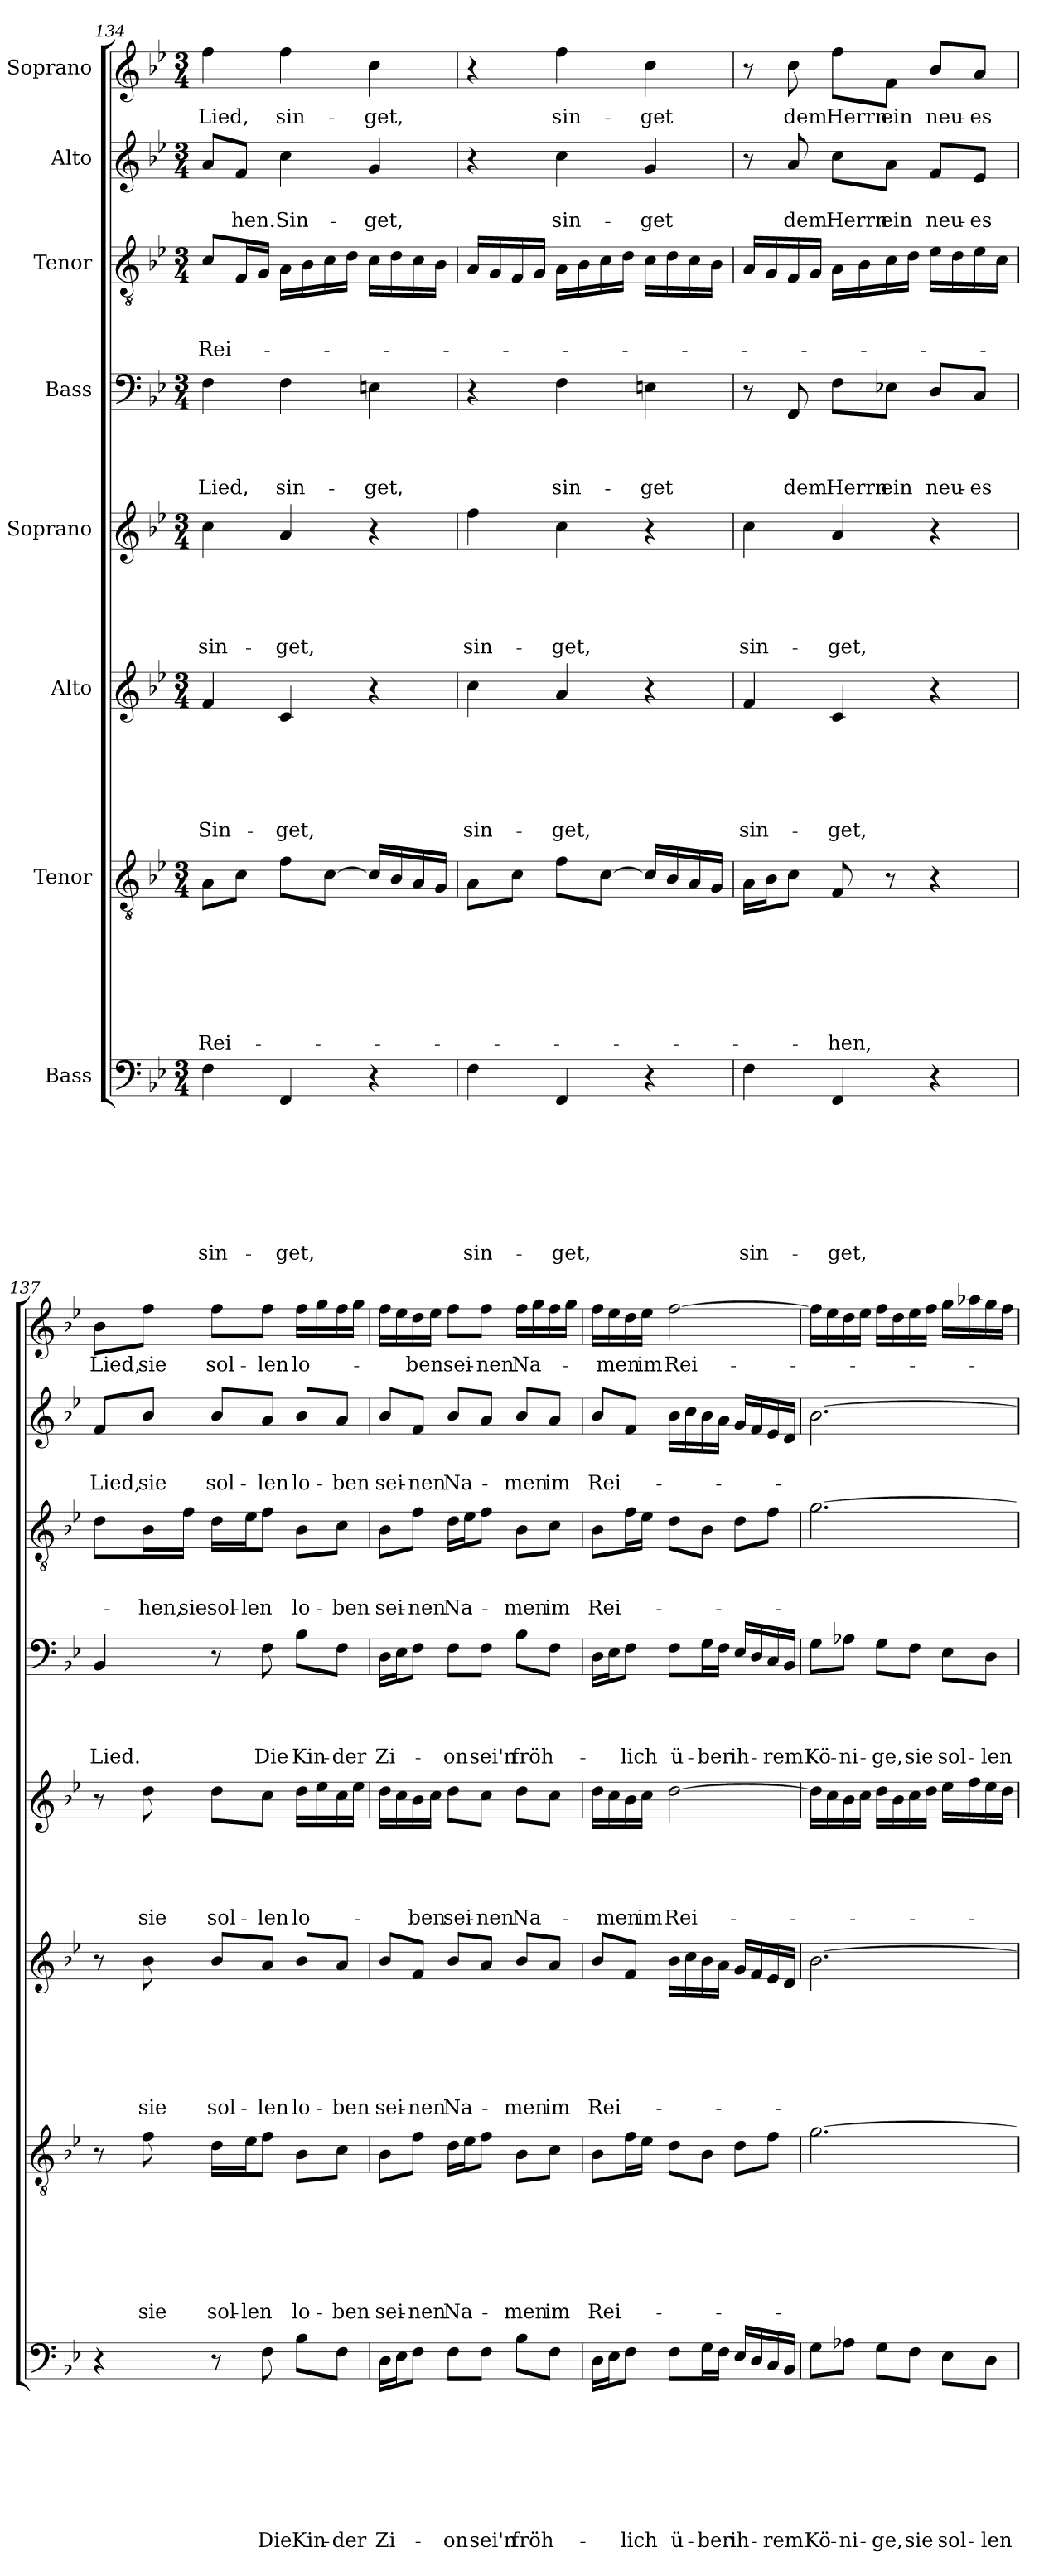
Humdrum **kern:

**kern	**text	**text	**text	**text	**text	**text	**text	**text	**kern	**text	**text	**text	**text	**text	**text	**text	**kern	**text	**text	**text	**text	**text	**text	**kern	**text	**text	**text	**text	**text	**kern	**text	**text	**text	**text	**kern	**text	**text	**text	**kern	**text	**text	**kern	**text
*part8	*part8	*part8	*part8	*part8	*part8	*part8	*part8	*part8	*part7	*part7	*part7	*part7	*part7	*part7	*part7	*part7	*part6	*part6	*part6	*part6	*part6	*part6	*part6	*part5	*part5	*part5	*part5	*part5	*part5	*part4	*part4	*part4	*part4	*part4	*part3	*part3	*part3	*part3	*part2	*part2	*part2	*part1	*part1
*staff8	*staff8	*staff8	*staff8	*staff8	*staff8	*staff8	*staff8	*staff8	*staff7	*staff7	*staff7	*staff7	*staff7	*staff7	*staff7	*staff7	*staff6	*staff6	*staff6	*staff6	*staff6	*staff6	*staff6	*staff5	*staff5	*staff5	*staff5	*staff5	*staff5	*staff4	*staff4	*staff4	*staff4	*staff4	*staff3	*staff3	*staff3	*staff3	*staff2	*staff2	*staff2	*staff1	*staff1
*I"Bass	*	*	*	*	*	*	*	*	*I"Tenor	*	*	*	*	*	*	*	*I"Alto	*	*	*	*	*	*	*I"Soprano	*	*	*	*	*	*I"Bass	*	*	*	*	*I"Tenor	*	*	*	*I"Alto	*	*	*I"Soprano	*
*clefF4	*	*	*	*	*	*	*	*	*clefGv2	*	*	*	*	*	*	*	*clefG2	*	*	*	*	*	*	*clefG2	*	*	*	*	*	*clefF4	*	*	*	*	*clefGv2	*	*	*	*clefG2	*	*	*clefG2	*
*k[b-e-]	*	*	*	*	*	*	*	*	*k[b-e-]	*	*	*	*	*	*	*	*k[b-e-]	*	*	*	*	*	*	*k[b-e-]	*	*	*	*	*	*k[b-e-]	*	*	*	*	*k[b-e-]	*	*	*	*k[b-e-]	*	*	*k[b-e-]	*
*B-:	*	*	*	*	*	*	*	*	*B-:	*	*	*	*	*	*	*	*B-:	*	*	*	*	*	*	*B-:	*	*	*	*	*	*B-:	*	*	*	*	*B-:	*	*	*	*B-:	*	*	*B-:	*
*M3/4	*	*	*	*	*	*	*	*	*M3/4	*	*	*	*	*	*	*	*M3/4	*	*	*	*	*	*	*M3/4	*	*	*	*	*	*M3/4	*	*	*	*	*M3/4	*	*	*	*M3/4	*	*	*M3/4	*
=134	=134	=134	=134	=134	=134	=134	=134	=134	=134	=134	=134	=134	=134	=134	=134	=134	=134	=134	=134	=134	=134	=134	=134	=134	=134	=134	=134	=134	=134	=134	=134	=134	=134	=134	=134	=134	=134	=134	=134	=134	=134	=134	=134
!	!	!	!	!	!	!	!	!LO:LY:b	!	!	!	!	!	!	!	!LO:LY:b	!	!	!	!	!	!	!LO:LY:b	!	!	!	!	!	!LO:LY:b	!	!	!	!	!LO:LY:b	!	!	!	!LO:LY:b	!	!	!	!	!LO:LY:b
4F\	.	.	.	.	.	.	.	sin-	8A\L	.	.	.	.	.	.	Rei-	4f/	.	.	.	.	.	Sin-	4cc\	.	.	.	.	sin-	4F\	.	.	.	Lied,	8c/L	.	.	Rei-	8a/L	.	.	4ff\	Lied,
!	!	!	!	!	!	!	!	!	!	!	!	!	!	!	!	!	!	!	!	!	!	!	!	!	!	!	!	!	!	!	!	!	!	!	!	!	!	!	!	!	!LO:LY:b	!	!
.	.	.	.	.	.	.	.	.	8c\J	.	.	.	.	.	.	.	.	.	.	.	.	.	.	.	.	.	.	.	.	.	.	.	.	.	16F/L	.	.	.	8f/J	.	-hen.	.	.
.	.	.	.	.	.	.	.	.	.	.	.	.	.	.	.	.	.	.	.	.	.	.	.	.	.	.	.	.	.	.	.	.	.	.	16G/JJ	.	.	.	.	.	.	.	.
!	!	!	!	!	!	!	!	!LO:LY:b	!	!	!	!	!	!	!	!	!	!	!	!	!	!	!LO:LY:b	!	!	!	!	!	!LO:LY:b	!	!	!	!	!LO:LY:b	!	!	!	!	!	!	!LO:LY:b	!	!LO:LY:b
4FF/	.	.	.	.	.	.	.	-get,	8f\L	.	.	.	.	.	.	.	4c/	.	.	.	.	.	-get,	4a/	.	.	.	.	-get,	4F\	.	.	.	sin-	16A\LL	.	.	.	4cc\	.	Sin-	4ff\	sin-
.	.	.	.	.	.	.	.	.	.	.	.	.	.	.	.	.	.	.	.	.	.	.	.	.	.	.	.	.	.	.	.	.	.	.	16B-\	.	.	.	.	.	.	.	.
.	.	.	.	.	.	.	.	.	[>8c\J	.	.	.	.	.	.	.	.	.	.	.	.	.	.	.	.	.	.	.	.	.	.	.	.	.	16c\	.	.	.	.	.	.	.	.
.	.	.	.	.	.	.	.	.	.	.	.	.	.	.	.	.	.	.	.	.	.	.	.	.	.	.	.	.	.	.	.	.	.	.	16d\JJ	.	.	.	.	.	.	.	.
!	!	!	!	!	!	!	!	!	!	!	!	!	!	!	!	!	!	!	!	!	!	!	!	!	!	!	!	!	!	!	!	!	!	!LO:LY:b	!	!	!	!	!	!	!LO:LY:b	!	!LO:LY:b
4r	.	.	.	.	.	.	.	.	16c/LL]	.	.	.	.	.	.	.	4r	.	.	.	.	.	.	4r	.	.	.	.	.	4En\	.	.	.	-get,	16c\LL	.	.	.	4g/	.	-get,	4cc\	-get,
.	.	.	.	.	.	.	.	.	16B-/	.	.	.	.	.	.	.	.	.	.	.	.	.	.	.	.	.	.	.	.	.	.	.	.	.	16d\	.	.	.	.	.	.	.	.
.	.	.	.	.	.	.	.	.	16A/	.	.	.	.	.	.	.	.	.	.	.	.	.	.	.	.	.	.	.	.	.	.	.	.	.	16c\	.	.	.	.	.	.	.	.
.	.	.	.	.	.	.	.	.	16G/JJ	.	.	.	.	.	.	.	.	.	.	.	.	.	.	.	.	.	.	.	.	.	.	.	.	.	16B-\JJ	.	.	.	.	.	.	.	.
=135	=135	=135	=135	=135	=135	=135	=135	=135	=135	=135	=135	=135	=135	=135	=135	=135	=135	=135	=135	=135	=135	=135	=135	=135	=135	=135	=135	=135	=135	=135	=135	=135	=135	=135	=135	=135	=135	=135	=135	=135	=135	=135	=135
!	!	!	!	!	!	!	!	!LO:LY:b	!	!	!	!	!	!	!	!	!	!	!	!	!	!	!LO:LY:b	!	!	!	!	!	!LO:LY:b	!	!	!	!	!	!	!	!	!	!	!	!	!	!
4F\	.	.	.	.	.	.	.	sin-	8A\L	.	.	.	.	.	.	.	4cc\	.	.	.	.	.	sin-	4ff\	.	.	.	.	sin-	4r	.	.	.	.	16A/LL	.	.	.	4r	.	.	4r	.
.	.	.	.	.	.	.	.	.	.	.	.	.	.	.	.	.	.	.	.	.	.	.	.	.	.	.	.	.	.	.	.	.	.	.	16G/	.	.	.	.	.	.	.	.
.	.	.	.	.	.	.	.	.	8c\J	.	.	.	.	.	.	.	.	.	.	.	.	.	.	.	.	.	.	.	.	.	.	.	.	.	16F/	.	.	.	.	.	.	.	.
.	.	.	.	.	.	.	.	.	.	.	.	.	.	.	.	.	.	.	.	.	.	.	.	.	.	.	.	.	.	.	.	.	.	.	16G/JJ	.	.	.	.	.	.	.	.
!	!	!	!	!	!	!	!	!LO:LY:b	!	!	!	!	!	!	!	!	!	!	!	!	!	!	!LO:LY:b	!	!	!	!	!	!LO:LY:b	!	!	!	!	!LO:LY:b	!	!	!	!	!	!	!LO:LY:b	!	!LO:LY:b
4FF/	.	.	.	.	.	.	.	-get,	8f\L	.	.	.	.	.	.	.	4a/	.	.	.	.	.	-get,	4cc\	.	.	.	.	-get,	4F\	.	.	.	sin-	16A\LL	.	.	.	4cc\	.	sin-	4ff\	sin-
.	.	.	.	.	.	.	.	.	.	.	.	.	.	.	.	.	.	.	.	.	.	.	.	.	.	.	.	.	.	.	.	.	.	.	16B-\	.	.	.	.	.	.	.	.
.	.	.	.	.	.	.	.	.	[>8c\J	.	.	.	.	.	.	.	.	.	.	.	.	.	.	.	.	.	.	.	.	.	.	.	.	.	16c\	.	.	.	.	.	.	.	.
.	.	.	.	.	.	.	.	.	.	.	.	.	.	.	.	.	.	.	.	.	.	.	.	.	.	.	.	.	.	.	.	.	.	.	16d\JJ	.	.	.	.	.	.	.	.
!	!	!	!	!	!	!	!	!	!	!	!	!	!	!	!	!	!	!	!	!	!	!	!	!	!	!	!	!	!	!	!	!	!	!LO:LY:b	!	!	!	!	!	!	!LO:LY:b	!	!LO:LY:b
4r	.	.	.	.	.	.	.	.	16c/LL]	.	.	.	.	.	.	.	4r	.	.	.	.	.	.	4r	.	.	.	.	.	4En\	.	.	.	-get	16c\LL	.	.	.	4g/	.	-get	4cc\	-get
.	.	.	.	.	.	.	.	.	16B-/	.	.	.	.	.	.	.	.	.	.	.	.	.	.	.	.	.	.	.	.	.	.	.	.	.	16d\	.	.	.	.	.	.	.	.
.	.	.	.	.	.	.	.	.	16A/	.	.	.	.	.	.	.	.	.	.	.	.	.	.	.	.	.	.	.	.	.	.	.	.	.	16c\	.	.	.	.	.	.	.	.
.	.	.	.	.	.	.	.	.	16G/JJ	.	.	.	.	.	.	.	.	.	.	.	.	.	.	.	.	.	.	.	.	.	.	.	.	.	16B-\JJ	.	.	.	.	.	.	.	.
!!LO:PB:g=z
=136	=136	=136	=136	=136	=136	=136	=136	=136	=136	=136	=136	=136	=136	=136	=136	=136	=136	=136	=136	=136	=136	=136	=136	=136	=136	=136	=136	=136	=136	=136	=136	=136	=136	=136	=136	=136	=136	=136	=136	=136	=136	=136	=136
!	!	!	!	!	!	!	!	!LO:LY:b	!	!	!	!	!	!	!	!	!	!	!	!	!	!	!LO:LY:b	!	!	!	!	!	!LO:LY:b	!	!	!	!	!	!	!	!	!	!	!	!	!	!
4F\	.	.	.	.	.	.	.	sin-	16A\LL	.	.	.	.	.	.	.	4f/	.	.	.	.	.	sin-	4cc\	.	.	.	.	sin-	8r	.	.	.	.	16A/LL	.	.	.	8r	.	.	8r	.
.	.	.	.	.	.	.	.	.	16B-\J	.	.	.	.	.	.	.	.	.	.	.	.	.	.	.	.	.	.	.	.	.	.	.	.	.	16G/	.	.	.	.	.	.	.	.
!	!	!	!	!	!	!	!	!	!	!	!	!	!	!	!	!	!	!	!	!	!	!	!	!	!	!	!	!	!	!	!	!	!	!LO:LY:b	!	!	!	!	!	!	!LO:LY:b	!	!LO:LY:b
.	.	.	.	.	.	.	.	.	8c\J	.	.	.	.	.	.	.	.	.	.	.	.	.	.	.	.	.	.	.	.	8FF/	.	.	.	dem	16F/	.	.	.	8a/	.	dem	8cc\	dem
.	.	.	.	.	.	.	.	.	.	.	.	.	.	.	.	.	.	.	.	.	.	.	.	.	.	.	.	.	.	.	.	.	.	.	16G/JJ	.	.	.	.	.	.	.	.
!	!	!	!	!	!	!	!	!LO:LY:b	!	!	!	!	!	!	!	!LO:LY:b	!	!	!	!	!	!	!LO:LY:b	!	!	!	!	!	!LO:LY:b	!	!	!	!	!LO:LY:b	!	!	!	!	!	!	!LO:LY:b	!	!LO:LY:b
4FF/	.	.	.	.	.	.	.	-get,	8F/	.	.	.	.	.	.	-hen,	4c/	.	.	.	.	.	-get,	4a/	.	.	.	.	-get,	8F\L	.	.	.	Herrn	16A\LL	.	.	.	8cc\L	.	Herrn	8ff\L	Herrn
.	.	.	.	.	.	.	.	.	.	.	.	.	.	.	.	.	.	.	.	.	.	.	.	.	.	.	.	.	.	.	.	.	.	.	16B-\	.	.	.	.	.	.	.	.
!	!	!	!	!	!	!	!	!	!	!	!	!	!	!	!	!	!	!	!	!	!	!	!	!	!	!	!	!	!	!	!	!	!	!LO:LY:b	!	!	!	!	!	!	!LO:LY:b	!	!LO:LY:b
.	.	.	.	.	.	.	.	.	8r	.	.	.	.	.	.	.	.	.	.	.	.	.	.	.	.	.	.	.	.	8E-X\J	.	.	.	ein	16c\	.	.	.	8a\J	.	ein	8f\J	ein
.	.	.	.	.	.	.	.	.	.	.	.	.	.	.	.	.	.	.	.	.	.	.	.	.	.	.	.	.	.	.	.	.	.	.	16d\JJ	.	.	.	.	.	.	.	.
!	!	!	!	!	!	!	!	!	!	!	!	!	!	!	!	!	!	!	!	!	!	!	!	!	!	!	!	!	!	!	!	!	!	!LO:LY:b	!	!	!	!	!	!	!LO:LY:b	!	!LO:LY:b
4r	.	.	.	.	.	.	.	.	4r	.	.	.	.	.	.	.	4r	.	.	.	.	.	.	4r	.	.	.	.	.	8D/L	.	.	.	neu-	16e-\LL	.	.	.	8f/L	.	neu-	8b-/L	neu-
.	.	.	.	.	.	.	.	.	.	.	.	.	.	.	.	.	.	.	.	.	.	.	.	.	.	.	.	.	.	.	.	.	.	.	16d\	.	.	.	.	.	.	.	.
!	!	!	!	!	!	!	!	!	!	!	!	!	!	!	!	!	!	!	!	!	!	!	!	!	!	!	!	!	!	!	!	!	!	!LO:LY:b	!	!	!	!	!	!	!LO:LY:b	!	!LO:LY:b
.	.	.	.	.	.	.	.	.	.	.	.	.	.	.	.	.	.	.	.	.	.	.	.	.	.	.	.	.	.	8C/J	.	.	.	-es	16e-\	.	.	.	8e-/J	.	-es	8a/J	-es
.	.	.	.	.	.	.	.	.	.	.	.	.	.	.	.	.	.	.	.	.	.	.	.	.	.	.	.	.	.	.	.	.	.	.	16c\JJ	.	.	.	.	.	.	.	.
=137	=137	=137	=137	=137	=137	=137	=137	=137	=137	=137	=137	=137	=137	=137	=137	=137	=137	=137	=137	=137	=137	=137	=137	=137	=137	=137	=137	=137	=137	=137	=137	=137	=137	=137	=137	=137	=137	=137	=137	=137	=137	=137	=137
!	!	!	!	!	!	!	!	!	!	!	!	!	!	!	!	!	!	!	!	!	!	!	!	!	!	!	!	!	!	!	!	!	!	!LO:LY:b	!	!	!	!	!	!	!LO:LY:b	!	!LO:LY:b
4r	.	.	.	.	.	.	.	.	8r	.	.	.	.	.	.	.	8r	.	.	.	.	.	.	8r	.	.	.	.	.	4BB-/	.	.	.	Lied.	8d\L	.	.	.	8f/L	.	Lied,	8b-\L	Lied,
!	!	!	!	!	!	!	!	!	!	!	!	!	!	!	!	!LO:LY:b	!	!	!	!	!	!	!LO:LY:b	!	!	!	!	!	!LO:LY:b	!	!	!	!	!	!	!	!	!LO:LY:b	!	!	!LO:LY:b	!	!LO:LY:b
.	.	.	.	.	.	.	.	.	8f\	.	.	.	.	.	.	sie	8b-\	.	.	.	.	.	sie	8dd\	.	.	.	.	sie	.	.	.	.	.	16B-\L	.	.	-hen,	8b-/J	.	sie	8ff\J	sie
!	!	!	!	!	!	!	!	!	!	!	!	!	!	!	!	!	!	!	!	!	!	!	!	!	!	!	!	!	!	!	!	!	!	!	!	!	!	!LO:LY:b	!	!	!	!	!
.	.	.	.	.	.	.	.	.	.	.	.	.	.	.	.	.	.	.	.	.	.	.	.	.	.	.	.	.	.	.	.	.	.	.	16f\JJ	.	.	sie	.	.	.	.	.
!	!	!	!	!	!	!	!	!	!	!	!	!	!	!	!	!LO:LY:b	!	!	!	!	!	!	!LO:LY:b	!	!	!	!	!	!LO:LY:b	!	!	!	!	!	!	!	!	!LO:LY:b	!	!	!LO:LY:b	!	!LO:LY:b
8r	.	.	.	.	.	.	.	.	16d\LL	.	.	.	.	.	.	sol-	8b-/L	.	.	.	.	.	sol-	8dd\L	.	.	.	.	sol-	8r	.	.	.	.	16d\LL	.	.	sol-	8b-/L	.	sol-	8ff\L	sol-
!	!	!	!	!	!	!	!	!	!	!	!	!	!	!	!	!LO:LY:b	!	!	!	!	!	!	!	!	!	!	!	!	!	!	!	!	!	!	!	!	!	!LO:LY:b	!	!	!	!	!
.	.	.	.	.	.	.	.	.	16e-\J	.	.	.	.	.	.	-len	.	.	.	.	.	.	.	.	.	.	.	.	.	.	.	.	.	.	16e-\J	.	.	-len	.	.	.	.	.
!	!	!	!	!	!	!	!	!LO:LY:b	!	!	!	!	!	!	!	!	!	!	!	!	!	!	!LO:LY:b	!	!	!	!	!	!LO:LY:b	!	!	!	!	!LO:LY:b	!	!	!	!	!	!	!LO:LY:b	!	!LO:LY:b
8F\	.	.	.	.	.	.	.	Die	8f\J	.	.	.	.	.	.	.	8a/J	.	.	.	.	.	-len	8cc\J	.	.	.	.	-len	8F\	.	.	.	Die	8f\J	.	.	.	8a/J	.	-len	8ff\J	-len
!	!	!	!	!	!	!	!	!LO:LY:b	!	!	!	!	!	!	!	!LO:LY:b	!	!	!	!	!	!	!LO:LY:b	!	!	!	!	!	!LO:LY:b	!	!	!	!	!LO:LY:b	!	!	!	!LO:LY:b	!	!	!LO:LY:b	!	!LO:LY:b
8B-\L	.	.	.	.	.	.	.	Kin-	8B-\L	.	.	.	.	.	.	lo-	8b-/L	.	.	.	.	.	lo-	16dd\LL	.	.	.	.	lo-	8B-\L	.	.	.	Kin-	8B-\L	.	.	lo-	8b-/L	.	lo-	16ff\LL	lo-
.	.	.	.	.	.	.	.	.	.	.	.	.	.	.	.	.	.	.	.	.	.	.	.	16ee-\	.	.	.	.	.	.	.	.	.	.	.	.	.	.	.	.	.	16gg\	.
!	!	!	!	!	!	!	!	!LO:LY:b:rj	!	!	!	!	!	!	!	!LO:LY:b	!	!	!	!	!	!	!LO:LY:b	!	!	!	!	!	!	!	!	!	!	!LO:LY:b:rj	!	!	!	!LO:LY:b	!	!	!LO:LY:b	!	!
8F\J	.	.	.	.	.	.	.	-der	8c\J	.	.	.	.	.	.	-ben	8a/J	.	.	.	.	.	-ben	16cc\	.	.	.	.	.	8F\J	.	.	.	-der	8c\J	.	.	-ben	8a/J	.	-ben	16ff\	.
.	.	.	.	.	.	.	.	.	.	.	.	.	.	.	.	.	.	.	.	.	.	.	.	16ee-\JJ	.	.	.	.	.	.	.	.	.	.	.	.	.	.	.	.	.	16gg\JJ	.
=138	=138	=138	=138	=138	=138	=138	=138	=138	=138	=138	=138	=138	=138	=138	=138	=138	=138	=138	=138	=138	=138	=138	=138	=138	=138	=138	=138	=138	=138	=138	=138	=138	=138	=138	=138	=138	=138	=138	=138	=138	=138	=138	=138
!	!	!	!	!	!	!	!	!LO:LY:b	!	!	!	!	!	!	!	!LO:LY:b	!	!	!	!	!	!	!LO:LY:b	!	!	!	!	!	!	!	!	!	!	!LO:LY:b	!	!	!	!LO:LY:b	!	!	!LO:LY:b	!	!
16D\LL	.	.	.	.	.	.	.	Zi-	8B-\L	.	.	.	.	.	.	sei-	8b-/L	.	.	.	.	.	sei-	16dd\LL	.	.	.	.	.	16D\LL	.	.	.	Zi-	8B-\L	.	.	sei-	8b-/L	.	sei-	16ff\LL	.
16E-\J	.	.	.	.	.	.	.	.	.	.	.	.	.	.	.	.	.	.	.	.	.	.	.	16cc\	.	.	.	.	.	16E-\J	.	.	.	.	.	.	.	.	.	.	.	16ee-\	.
!	!	!	!	!	!	!	!	!	!	!	!	!	!	!	!	!LO:LY:b:rj	!	!	!	!	!	!	!LO:LY:b:rj	!	!	!	!	!	!LO:LY:b	!	!	!	!	!	!	!	!	!LO:LY:b:rj	!	!	!LO:LY:b:rj	!	!LO:LY:b
8F\J	.	.	.	.	.	.	.	.	8f\J	.	.	.	.	.	.	-nen	8f/J	.	.	.	.	.	-nen	16b-\	.	.	.	.	-ben	8F\J	.	.	.	.	8f\J	.	.	-nen	8f/J	.	-nen	16dd\	-ben
.	.	.	.	.	.	.	.	.	.	.	.	.	.	.	.	.	.	.	.	.	.	.	.	16cc\JJ	.	.	.	.	.	.	.	.	.	.	.	.	.	.	.	.	.	16ee-\JJ	.
!	!	!	!	!	!	!	!	!LO:LY:b	!	!	!	!	!	!	!	!LO:LY:b	!	!	!	!	!	!	!LO:LY:b	!	!	!	!	!	!LO:LY:b	!	!	!	!	!LO:LY:b	!	!	!	!LO:LY:b	!	!	!LO:LY:b	!	!LO:LY:b
8F\L	.	.	.	.	.	.	.	-on	16d\LL	.	.	.	.	.	.	Na-	8b-/L	.	.	.	.	.	Na-	8dd\L	.	.	.	.	sei-	8F\L	.	.	.	-on	16d\LL	.	.	Na-	8b-/L	.	Na-	8ff\L	sei-
.	.	.	.	.	.	.	.	.	16e-\J	.	.	.	.	.	.	.	.	.	.	.	.	.	.	.	.	.	.	.	.	.	.	.	.	.	16e-\J	.	.	.	.	.	.	.	.
!	!	!	!	!	!	!	!	!LO:LY:b	!	!	!	!	!	!	!	!	!	!	!	!	!	!	!	!	!	!	!	!	!LO:LY:b:rj	!	!	!	!	!LO:LY:b	!	!	!	!	!	!	!	!	!LO:LY:b:rj
8F\J	.	.	.	.	.	.	.	sei'n	8f\J	.	.	.	.	.	.	.	8a/J	.	.	.	.	.	.	8cc\J	.	.	.	.	-nen	8F\J	.	.	.	sei'n	8f\J	.	.	.	8a/J	.	.	8ff\J	-nen
!	!	!	!	!	!	!	!	!LO:LY:b	!	!	!	!	!	!	!	!LO:LY:b	!	!	!	!	!	!	!LO:LY:b	!	!	!	!	!	!LO:LY:b	!	!	!	!	!LO:LY:b	!	!	!	!LO:LY:b	!	!	!LO:LY:b	!	!LO:LY:b
8B-\L	.	.	.	.	.	.	.	fröh-	8B-\L	.	.	.	.	.	.	-men	8b-/L	.	.	.	.	.	-men	8dd\L	.	.	.	.	Na-	8B-\L	.	.	.	fröh-	8B-\L	.	.	-men	8b-/L	.	-men	16ff\LL	Na-
.	.	.	.	.	.	.	.	.	.	.	.	.	.	.	.	.	.	.	.	.	.	.	.	.	.	.	.	.	.	.	.	.	.	.	.	.	.	.	.	.	.	16gg\	.
!	!	!	!	!	!	!	!	!	!	!	!	!	!	!	!	!LO:LY:b	!	!	!	!	!	!	!LO:LY:b	!	!	!	!	!	!	!	!	!	!	!	!	!	!	!LO:LY:b	!	!	!LO:LY:b	!	!
8F\J	.	.	.	.	.	.	.	.	8c\J	.	.	.	.	.	.	im	8a/J	.	.	.	.	.	im	8cc\J	.	.	.	.	.	8F\J	.	.	.	.	8c\J	.	.	im	8a/J	.	im	16ff\	.
.	.	.	.	.	.	.	.	.	.	.	.	.	.	.	.	.	.	.	.	.	.	.	.	.	.	.	.	.	.	.	.	.	.	.	.	.	.	.	.	.	.	16gg\JJ	.
=139	=139	=139	=139	=139	=139	=139	=139	=139	=139	=139	=139	=139	=139	=139	=139	=139	=139	=139	=139	=139	=139	=139	=139	=139	=139	=139	=139	=139	=139	=139	=139	=139	=139	=139	=139	=139	=139	=139	=139	=139	=139	=139	=139
!	!	!	!	!	!	!	!	!	!	!	!	!	!	!	!	!LO:LY:b	!	!	!	!	!	!	!LO:LY:b	!	!	!	!	!	!	!	!	!	!	!	!	!	!	!LO:LY:b	!	!	!LO:LY:b	!	!
16D\LL	.	.	.	.	.	.	.	.	8B-\L	.	.	.	.	.	.	Rei-	8b-/L	.	.	.	.	.	Rei-	16dd\LL	.	.	.	.	.	16D\LL	.	.	.	.	8B-\L	.	.	Rei-	8b-/L	.	Rei-	16ff\LL	.
!	!	!	!	!	!	!	!	!	!	!	!	!	!	!	!	!	!	!	!	!	!	!	!	!	!	!	!	!	!LO:LY:b	!	!	!	!	!	!	!	!	!	!	!	!	!	!LO:LY:b
16E-\J	.	.	.	.	.	.	.	.	.	.	.	.	.	.	.	.	.	.	.	.	.	.	.	16cc\	.	.	.	.	-men	16E-\J	.	.	.	.	.	.	.	.	.	.	.	16ee-\	-men
!	!	!	!	!	!	!	!	!LO:LY:b	!	!	!	!	!	!	!	!	!	!	!	!	!	!	!	!	!	!	!	!	!	!	!	!	!	!LO:LY:b	!	!	!	!	!	!	!	!	!
8F\J	.	.	.	.	.	.	.	-lich	16f\L	.	.	.	.	.	.	.	8f/J	.	.	.	.	.	.	16b-\	.	.	.	.	.	8F\J	.	.	.	-lich	16f\L	.	.	.	8f/J	.	.	16dd\	.
!	!	!	!	!	!	!	!	!	!	!	!	!	!	!	!	!	!	!	!	!	!	!	!	!	!	!	!	!	!LO:LY:b	!	!	!	!	!	!	!	!	!	!	!	!	!	!LO:LY:b
.	.	.	.	.	.	.	.	.	16e-\JJ	.	.	.	.	.	.	.	.	.	.	.	.	.	.	16cc\JJ	.	.	.	.	im	.	.	.	.	.	16e-\JJ	.	.	.	.	.	.	16ee-\JJ	im
!	!	!	!	!	!	!	!	!LO:LY:b	!	!	!	!	!	!	!	!	!	!	!	!	!	!	!	!	!	!	!	!	!LO:LY:b	!	!	!	!	!LO:LY:b	!	!	!	!	!	!	!	!	!LO:LY:b
8F\L	.	.	.	.	.	.	.	ü-	8d\L	.	.	.	.	.	.	.	16b-\LL	.	.	.	.	.	.	[>2dd\	.	.	.	.	Rei-	8F\L	.	.	.	ü-	8d\L	.	.	.	16b-\LL	.	.	[>2ff\	Rei-
.	.	.	.	.	.	.	.	.	.	.	.	.	.	.	.	.	16cc\	.	.	.	.	.	.	.	.	.	.	.	.	.	.	.	.	.	.	.	.	.	16cc\	.	.	.	.
!	!	!	!	!	!	!	!	!LO:LY:b	!	!	!	!	!	!	!	!	!	!	!	!	!	!	!	!	!	!	!	!	!	!	!	!	!	!LO:LY:b	!	!	!	!	!	!	!	!	!
16G\L	.	.	.	.	.	.	.	-ber	8B-\J	.	.	.	.	.	.	.	16b-\	.	.	.	.	.	.	.	.	.	.	.	.	16G\L	.	.	.	-ber	8B-\J	.	.	.	16b-\	.	.	.	.
16F\JJ	.	.	.	.	.	.	.	.	.	.	.	.	.	.	.	.	16a\JJ	.	.	.	.	.	.	.	.	.	.	.	.	16F\JJ	.	.	.	.	.	.	.	.	16a\JJ	.	.	.	.
!	!	!	!	!	!	!	!	!LO:LY:b	!	!	!	!	!	!	!	!	!	!	!	!	!	!	!	!	!	!	!	!	!	!	!	!	!	!LO:LY:b	!	!	!	!	!	!	!	!	!
16E-/LL	.	.	.	.	.	.	.	ih-	8d\L	.	.	.	.	.	.	.	16g/LL	.	.	.	.	.	.	.	.	.	.	.	.	16E-/LL	.	.	.	ih-	8d\L	.	.	.	16g/LL	.	.	.	.
16D/	.	.	.	.	.	.	.	.	.	.	.	.	.	.	.	.	16f/	.	.	.	.	.	.	.	.	.	.	.	.	16D/	.	.	.	.	.	.	.	.	16f/	.	.	.	.
!	!	!	!	!	!	!	!	!LO:LY:b	!	!	!	!	!	!	!	!	!	!	!	!	!	!	!	!	!	!	!	!	!	!	!	!	!	!LO:LY:b	!	!	!	!	!	!	!	!	!
16C/	.	.	.	.	.	.	.	-rem	8f\J	.	.	.	.	.	.	.	16e-/	.	.	.	.	.	.	.	.	.	.	.	.	16C/	.	.	.	-rem	8f\J	.	.	.	16e-/	.	.	.	.
16BB-/JJ	.	.	.	.	.	.	.	.	.	.	.	.	.	.	.	.	16d/JJ	.	.	.	.	.	.	.	.	.	.	.	.	16BB-/JJ	.	.	.	.	.	.	.	.	16d/JJ	.	.	.	.
!!LO:PB:g=z
=140	=140	=140	=140	=140	=140	=140	=140	=140	=140	=140	=140	=140	=140	=140	=140	=140	=140	=140	=140	=140	=140	=140	=140	=140	=140	=140	=140	=140	=140	=140	=140	=140	=140	=140	=140	=140	=140	=140	=140	=140	=140	=140	=140
!	!	!	!	!	!	!	!	!LO:LY:b	!	!	!	!	!	!	!	!	!	!	!	!	!	!	!	!	!	!	!	!	!	!	!	!	!	!LO:LY:b	!	!	!	!	!	!	!	!	!
8G\L	.	.	.	.	.	.	.	Kö-	[>2.g\	.	.	.	.	.	.	.	[>2.b-\	.	.	.	.	.	.	16dd\LL]	.	.	.	.	.	8G\L	.	.	.	Kö-	[>2.g\	.	.	.	[>2.b-\	.	.	16ff\LL]	.
.	.	.	.	.	.	.	.	.	.	.	.	.	.	.	.	.	.	.	.	.	.	.	.	16cc\	.	.	.	.	.	.	.	.	.	.	.	.	.	.	.	.	.	16ee-\	.
!	!	!	!	!	!	!	!	!LO:LY:b	!	!	!	!	!	!	!	!	!	!	!	!	!	!	!	!	!	!	!	!	!	!	!	!	!	!LO:LY:b	!	!	!	!	!	!	!	!	!
8A-X\J	.	.	.	.	.	.	.	-ni-	.	.	.	.	.	.	.	.	.	.	.	.	.	.	.	16b-\	.	.	.	.	.	8A-X\J	.	.	.	-ni-	.	.	.	.	.	.	.	16dd\	.
.	.	.	.	.	.	.	.	.	.	.	.	.	.	.	.	.	.	.	.	.	.	.	.	16cc\JJ	.	.	.	.	.	.	.	.	.	.	.	.	.	.	.	.	.	16ee-\JJ	.
!	!	!	!	!	!	!	!	!LO:LY:b	!	!	!	!	!	!	!	!	!	!	!	!	!	!	!	!	!	!	!	!	!	!	!	!	!	!LO:LY:b	!	!	!	!	!	!	!	!	!
8G\L	.	.	.	.	.	.	.	-ge,	.	.	.	.	.	.	.	.	.	.	.	.	.	.	.	16dd\LL	.	.	.	.	.	8G\L	.	.	.	-ge,	.	.	.	.	.	.	.	16ff\LL	.
.	.	.	.	.	.	.	.	.	.	.	.	.	.	.	.	.	.	.	.	.	.	.	.	16b-\	.	.	.	.	.	.	.	.	.	.	.	.	.	.	.	.	.	16dd\	.
!	!	!	!	!	!	!	!	!LO:LY:b	!	!	!	!	!	!	!	!	!	!	!	!	!	!	!	!	!	!	!	!	!	!	!	!	!	!LO:LY:b	!	!	!	!	!	!	!	!	!
8F\J	.	.	.	.	.	.	.	sie	.	.	.	.	.	.	.	.	.	.	.	.	.	.	.	16cc\	.	.	.	.	.	8F\J	.	.	.	sie	.	.	.	.	.	.	.	16ee-\	.
.	.	.	.	.	.	.	.	.	.	.	.	.	.	.	.	.	.	.	.	.	.	.	.	16dd\JJ	.	.	.	.	.	.	.	.	.	.	.	.	.	.	.	.	.	16ff\JJ	.
!	!	!	!	!	!	!	!	!LO:LY:b	!	!	!	!	!	!	!	!	!	!	!	!	!	!	!	!	!	!	!	!	!	!	!	!	!	!LO:LY:b	!	!	!	!	!	!	!	!	!
8E-\L	.	.	.	.	.	.	.	sol-	.	.	.	.	.	.	.	.	.	.	.	.	.	.	.	16ee-\LL	.	.	.	.	.	8E-\L	.	.	.	sol-	.	.	.	.	.	.	.	16gg\LL	.
.	.	.	.	.	.	.	.	.	.	.	.	.	.	.	.	.	.	.	.	.	.	.	.	16ff\	.	.	.	.	.	.	.	.	.	.	.	.	.	.	.	.	.	16aa-X\	.
!	!	!	!	!	!	!	!	!LO:LY:b	!	!	!	!	!	!	!	!	!	!	!	!	!	!	!	!	!	!	!	!	!	!	!	!	!	!LO:LY:b	!	!	!	!	!	!	!	!	!
8D\J	.	.	.	.	.	.	.	-len	.	.	.	.	.	.	.	.	.	.	.	.	.	.	.	16ee-\	.	.	.	.	.	8D\J	.	.	.	-len	.	.	.	.	.	.	.	16gg\	.
.	.	.	.	.	.	.	.	.	.	.	.	.	.	.	.	.	.	.	.	.	.	.	.	16dd\JJ	.	.	.	.	.	.	.	.	.	.	.	.	.	.	.	.	.	16ff\JJ	.
=	=	=	=	=	=	=	=	=	=	=	=	=	=	=	=	=	=	=	=	=	=	=	=	=	=	=	=	=	=	=	=	=	=	=	=	=	=	=	=	=	=	=	=
*-	*-	*-	*-	*-	*-	*-	*-	*-	*-	*-	*-	*-	*-	*-	*-	*-	*-	*-	*-	*-	*-	*-	*-	*-	*-	*-	*-	*-	*-	*-	*-	*-	*-	*-	*-	*-	*-	*-	*-	*-	*-	*-	*-
